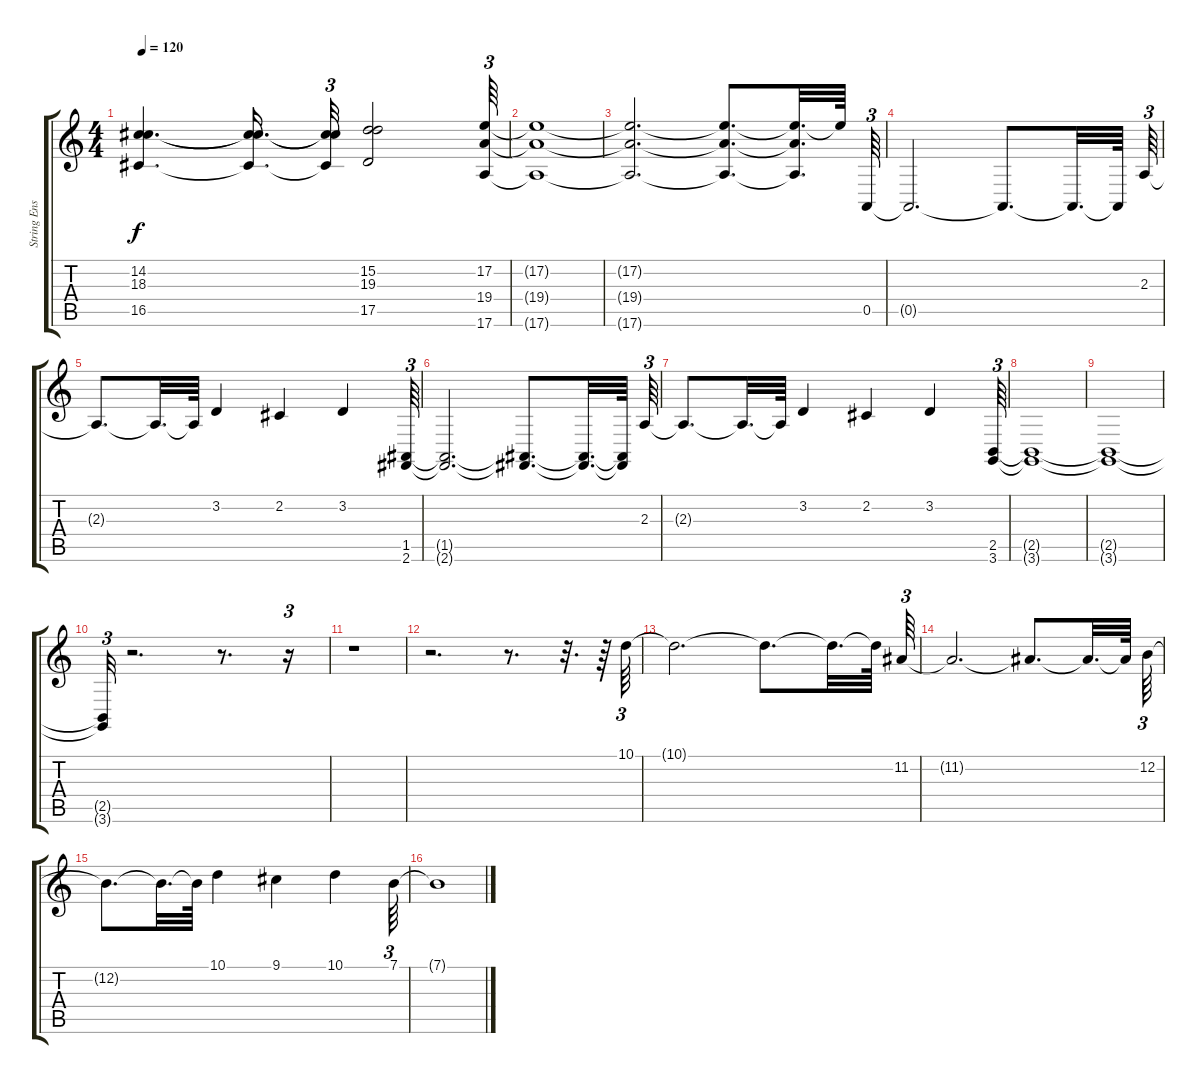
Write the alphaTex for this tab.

\track ("String Ensemble" "String Ens") {instrument stringensemble2}
\staff {score tabs}
\tuning (E4 B3 G3 D3 A2 E2) {hide}
\ts (4 4)
\tempo 120
\clef g2
\ks c
(14.2{t} 18.3{t} 16.5{t}).4{d dy f} (14.2{t} 18.3{t} 16.5{t}).16{d} (14.2{t} 18.3{t} 16.5{t}).32{tu (3 2)} (15.2 19.3 17.5).2 (17.2 19.4 17.6).64{tu (3 2)} |
(17.2{t} 19.4{t} 17.6{t}).1 |
(17.2{t} 19.4{t} 17.6{t}).2{d} (17.2{t} 19.4{t} 17.6{t}).8{d} (17.2{t} 19.4{t} 17.6{t}).32{d} 17.2{t}.64 0.5.64{tu (3 2)} |
0.5{t}.2{d} 0.5{t}.8{d} 0.5{t}.32{d} 0.5{t}.64 2.3.64{tu (3 2)} |
2.3{t}.8{d} 2.3{t}.32{d} 2.3{t}.64 3.2.4 2.2.4 3.2.4 (1.5 2.6).64{tu (3 2)} |
(1.5{t} 2.6{t}).2{d} (1.5{t} 2.6{t}).8{d} (1.5{t} 2.6{t}).32{d} (1.5{t} 2.6{t}).64 2.3.64{tu (3 2)} |
2.3{t}.8{d} 2.3{t}.32{d} 2.3{t}.64 3.2.4 2.2.4 3.2.4 (2.5 3.6).64{tu (3 2)} |
(2.5{t} 3.6{t}).1 |
(2.5{t} 3.6{t}).1 |
(2.5{t} 3.6{t}).32{tu (3 2)} r.2{d} r.8{d} r.16{tu (3 2)} |
r.1 |
r.2{d} r.8{d} r.32{d} r.64 10.1.64{tu (3 2)} |
10.1{t}.2{d} 10.1{t}.8{d} 10.1{t}.32{d} 10.1{t}.64 11.2.64{tu (3 2)} |
11.2{t}.2{d} 11.2{t}.8{d} 11.2{t}.32{d} 11.2{t}.64 12.2.64{tu (3 2)} |
12.2{t}.8{d} 12.2{t}.32{d} 12.2{t}.64 10.1.4 9.1.4 10.1.4 7.1.64{tu (3 2)} |
7.1{t}.1
